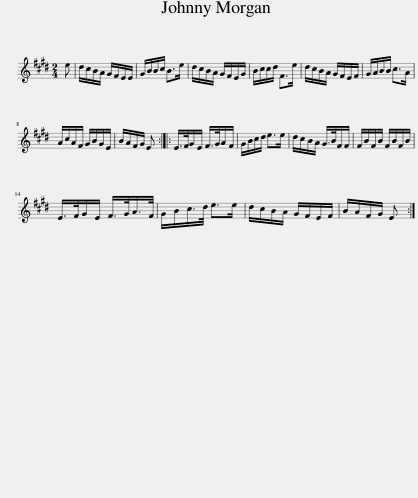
X:1
L:1/8
M:2/4
I:linebreak $
K:E
V:1 treble
V:1
 e | d/c/B/A/ G/F/E/E/ | G/B/B/c/ B>e | d/c/B/A/ G/F/E/G/ | B/c/c/d/ F>e | %5
 d/c/B/A/ G/F/E/F/ | G/A/B/B/ c>A |$ A/c/A/F/ G/B/G/E/ | B/A/F/G/ E :: E/>F/G/E/ F/>G/A/F/ | %10
 G/B/c/d/ e>e | d/c/B/A/ G/>B/F/F/ | F/B/F/B/ F/B/F/B/ |$ E/>F/G/E/ F/>G/A/>F/ | G/B/c/>d/ e>e | %15
 d/c/B/A/ G/F/E/F/ | B/A/F/G/ E :| %17
